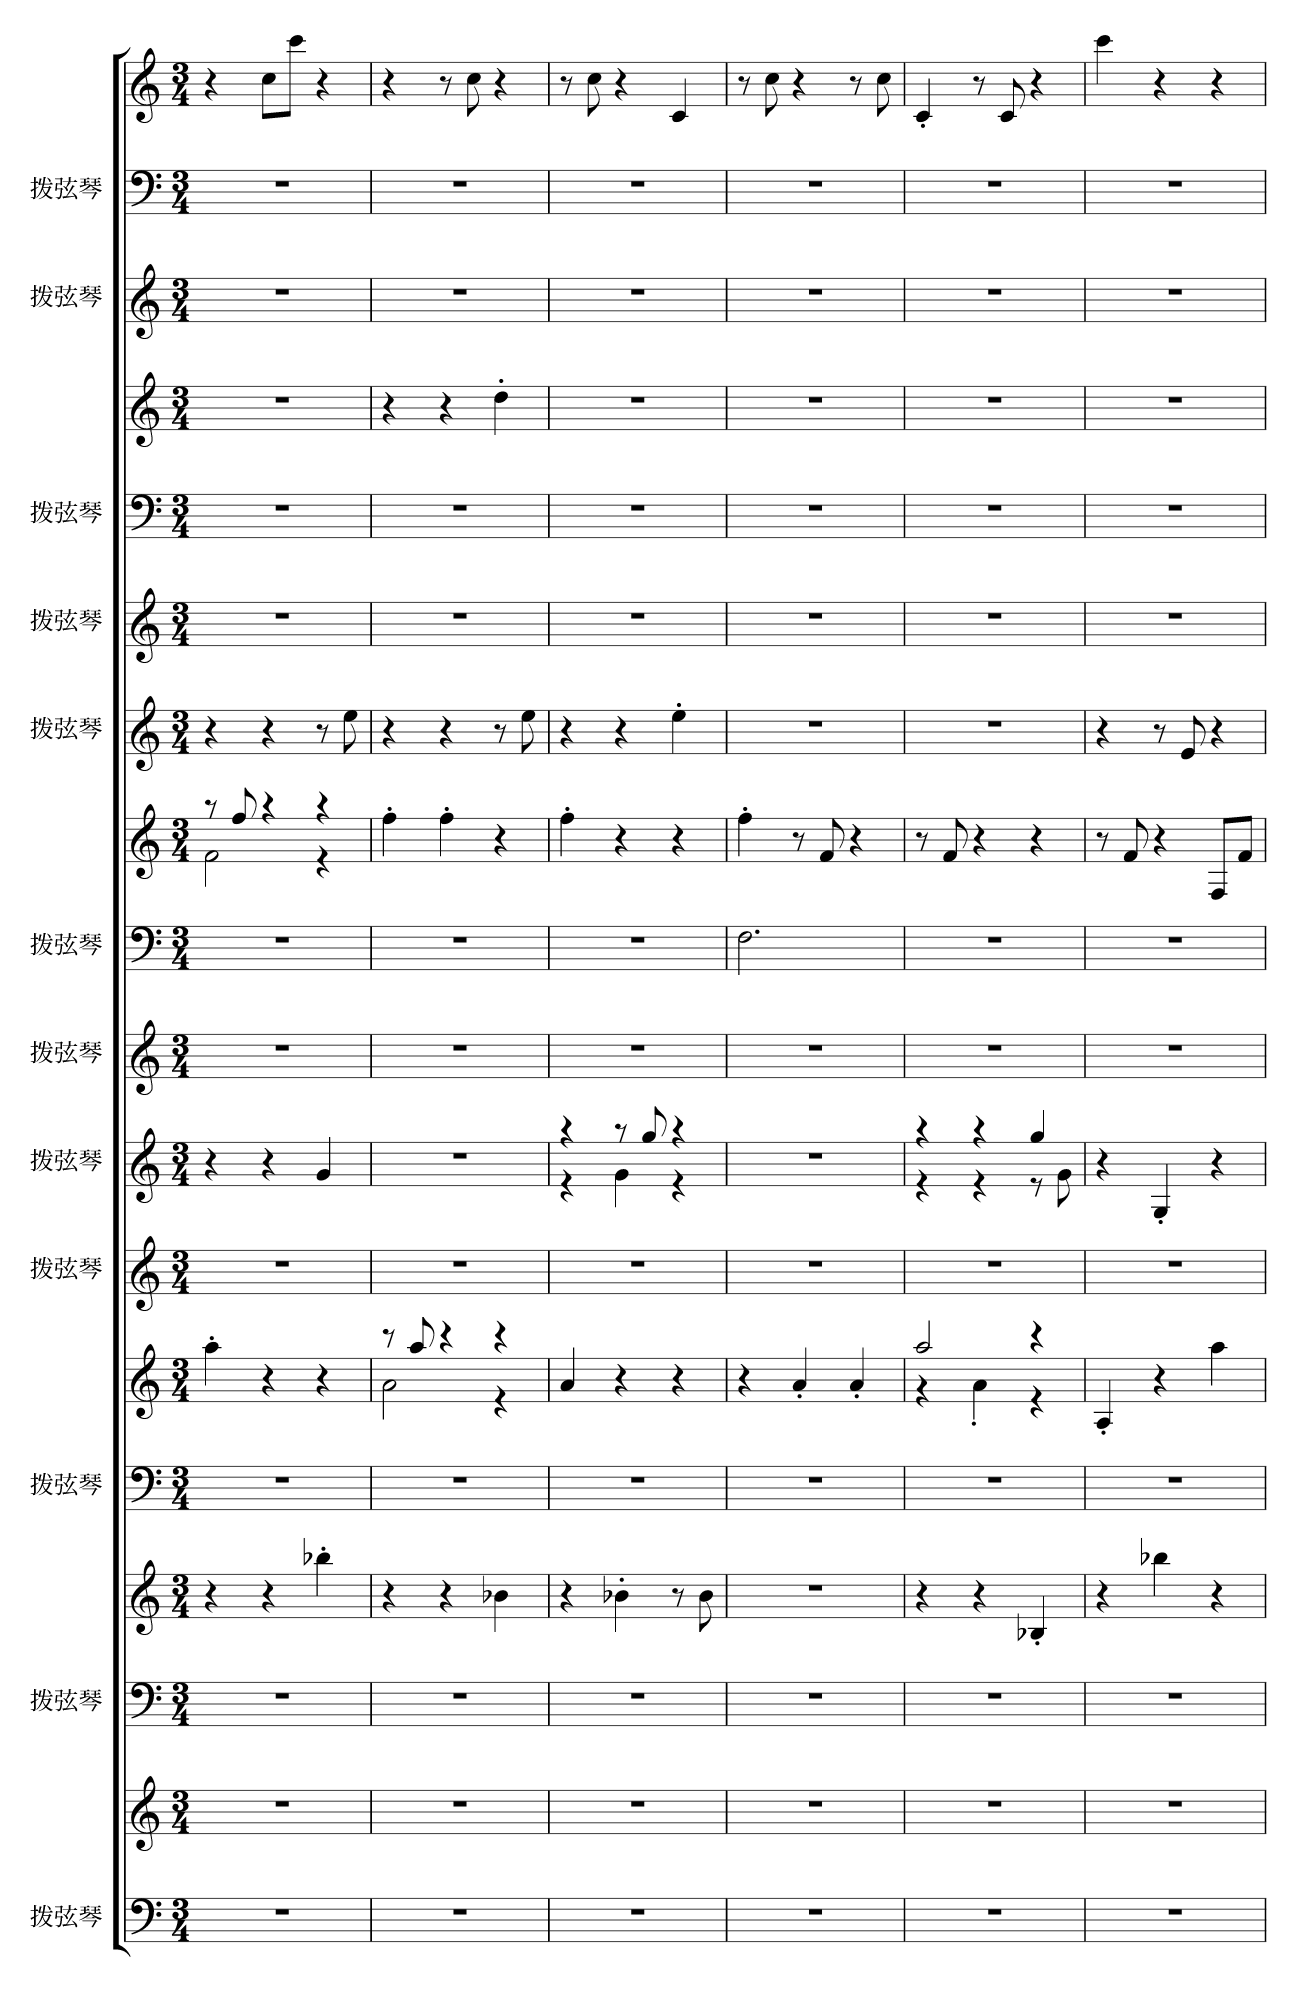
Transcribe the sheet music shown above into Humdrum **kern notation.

**kern	**kern	**kern	**kern	**kern	**kern	**kern	**kern	**kern	**kern	**kern	**kern	**kern	**kern	**kern	**kern	**kern	**kern
*part12	*part12	*part11	*part11	*part10	*part10	*part9	*part8	*part7	*part6	*part6	*part5	*part4	*part3	*part3	*part2	*part1	*part1
*staff18	*staff17	*staff16	*staff15	*staff14	*staff13	*staff12	*staff11	*staff10	*staff9	*staff8	*staff7	*staff6	*staff5	*staff4	*staff3	*staff2	*staff1
*I"拨弦琴	*	*I"拨弦琴	*	*I"拨弦琴	*	*I"拨弦琴	*I"拨弦琴	*I"拨弦琴	*I"拨弦琴	*	*I"拨弦琴	*I"拨弦琴	*I"拨弦琴	*	*I"拨弦琴	*I"拨弦琴	*
*clefF4	*clefG2	*clefF4	*clefG2	*clefF4	*clefG2	*clefG2	*clefG2	*clefG2	*clefF4	*clefG2	*clefG2	*clefG2	*clefF4	*clefG2	*clefG2	*clefF4	*clefG2
*k[]	*k[]	*k[]	*k[]	*k[]	*k[]	*k[]	*k[]	*k[]	*k[]	*k[]	*k[]	*k[]	*k[]	*k[]	*k[]	*k[]	*k[]
*M3/4	*M3/4	*M3/4	*M3/4	*M3/4	*M3/4	*M3/4	*M3/4	*M3/4	*M3/4	*M3/4	*M3/4	*M3/4	*M3/4	*M3/4	*M3/4	*M3/4	*M3/4
*MM195	*MM195	*MM195	*MM195	*MM195	*MM195	*MM195	*MM195	*MM195	*MM195	*MM195	*MM195	*MM195	*MM195	*MM195	*MM195	*MM195	*MM195
=1	=1	=1	=1	=1	=1	=1	=1	=1	=1	=1	=1	=1	=1	=1	=1	=1	=1
*	*	*	*	*	*	*	*	*	*	*^	*	*	*	*	*	*	*
2.r	2.r	2.r	4r	2.r	4aa'\	2.r	4r	2.r	2.r	8r	2f\	4r	2.r	2.r	2.r	2.r	2.r	4r
.	.	.	.	.	.	.	.	.	.	8ff/	.	.	.	.	.	.	.	.
.	.	.	4r	.	4r	.	4r	.	.	4r	.	4r	.	.	.	.	.	8cc\L
.	.	.	.	.	.	.	.	.	.	.	.	.	.	.	.	.	.	8ccc\J
.	.	.	4bb-X'\	.	4r	.	4g/	.	.	4r	4r	8r	.	.	.	.	.	4r
.	.	.	.	.	.	.	.	.	.	.	.	8ee\	.	.	.	.	.	.
*	*	*	*	*	*	*	*	*	*	*v	*v	*	*	*	*	*	*	*
=2	=2	=2	=2	=2	=2	=2	=2	=2	=2	=2	=2	=2	=2	=2	=2	=2	=2
*	*	*	*	*	*^	*	*	*	*	*	*	*	*	*	*	*	*
2.r	2.r	2.r	4r	2.r	8r	2a\	2.r	2.r	2.r	2.r	4ff'\	4r	2.r	2.r	4r	2.r	2.r	4r
.	.	.	.	.	8aa/	.	.	.	.	.	.	.	.	.	.	.	.	.
.	.	.	4r	.	4r	.	.	.	.	.	4ff'\	4r	.	.	4r	.	.	8r
.	.	.	.	.	.	.	.	.	.	.	.	.	.	.	.	.	.	8cc\
.	.	.	4b-X\	.	4r	4r	.	.	.	.	4r	8r	.	.	4dd'\	.	.	4r
.	.	.	.	.	.	.	.	.	.	.	.	8ee\	.	.	.	.	.	.
*	*	*	*	*	*v	*v	*	*	*	*	*	*	*	*	*	*	*	*
=3	=3	=3	=3	=3	=3	=3	=3	=3	=3	=3	=3	=3	=3	=3	=3	=3	=3
*	*	*	*	*	*	*	*^	*	*	*	*	*	*	*	*	*	*
2.r	2.r	2.r	4r	2.r	4a/	2.r	4r	4r	2.r	2.r	4ff'\	4r	2.r	2.r	2.r	2.r	2.r	8r
.	.	.	.	.	.	.	.	.	.	.	.	.	.	.	.	.	.	8cc\
.	.	.	4b-X'\	.	4r	.	8r	4g\	.	.	4r	4r	.	.	.	.	.	4r
.	.	.	.	.	.	.	8gg/	.	.	.	.	.	.	.	.	.	.	.
.	.	.	8r	.	4r	.	4r	4r	.	.	4r	4ee'\	.	.	.	.	.	4c/
.	.	.	8b-\	.	.	.	.	.	.	.	.	.	.	.	.	.	.	.
*	*	*	*	*	*	*	*v	*v	*	*	*	*	*	*	*	*	*	*
=4	=4	=4	=4	=4	=4	=4	=4	=4	=4	=4	=4	=4	=4	=4	=4	=4	=4
2.r	2.r	2.r	2.r	2.r	4r	2.r	2.r	2.r	2.F\	4ff'\	2.r	2.r	2.r	2.r	2.r	2.r	8r
.	.	.	.	.	.	.	.	.	.	.	.	.	.	.	.	.	8cc\
.	.	.	.	.	4a'/	.	.	.	.	8r	.	.	.	.	.	.	4r
.	.	.	.	.	.	.	.	.	.	8f/	.	.	.	.	.	.	.
.	.	.	.	.	4a'/	.	.	.	.	4r	.	.	.	.	.	.	8r
.	.	.	.	.	.	.	.	.	.	.	.	.	.	.	.	.	8cc\
=5	=5	=5	=5	=5	=5	=5	=5	=5	=5	=5	=5	=5	=5	=5	=5	=5	=5
*	*	*	*	*	*^	*	*^	*	*	*	*	*	*	*	*	*	*
2.r	2.r	2.r	4r	2.r	2aa/	4r	2.r	4r	4r	2.r	2.r	8r	2.r	2.r	2.r	2.r	2.r	2.r	4c'/
.	.	.	.	.	.	.	.	.	.	.	.	8f/	.	.	.	.	.	.	.
.	.	.	4r	.	.	4a'\	.	4r	4r	.	.	4r	.	.	.	.	.	.	8r
.	.	.	.	.	.	.	.	.	.	.	.	.	.	.	.	.	.	.	8c/
.	.	.	4B-X'/	.	4r	4r	.	4gg/	8r	.	.	4r	.	.	.	.	.	.	4r
.	.	.	.	.	.	.	.	.	8g\	.	.	.	.	.	.	.	.	.	.
*	*	*	*	*	*v	*v	*	*v	*v	*	*	*	*	*	*	*	*	*	*
!!LO:PB:g=z
=6	=6	=6	=6	=6	=6	=6	=6	=6	=6	=6	=6	=6	=6	=6	=6	=6	=6
2.r	2.r	2.r	4r	2.r	4A'/	2.r	4r	2.r	2.r	8r	4r	2.r	2.r	2.r	2.r	2.r	4ccc\
.	.	.	.	.	.	.	.	.	.	8f/	.	.	.	.	.	.	.
.	.	.	4bb-X\	.	4r	.	4G'/	.	.	4r	8r	.	.	.	.	.	4r
.	.	.	.	.	.	.	.	.	.	.	8e/	.	.	.	.	.	.
.	.	.	4r	.	4aa\	.	4r	.	.	8F/L	4r	.	.	.	.	.	4r
.	.	.	.	.	.	.	.	.	.	8f/J	.	.	.	.	.	.	.
=	=	=	=	=	=	=	=	=	=	=	=	=	=	=	=	=	=
*-	*-	*-	*-	*-	*-	*-	*-	*-	*-	*-	*-	*-	*-	*-	*-	*-	*-
